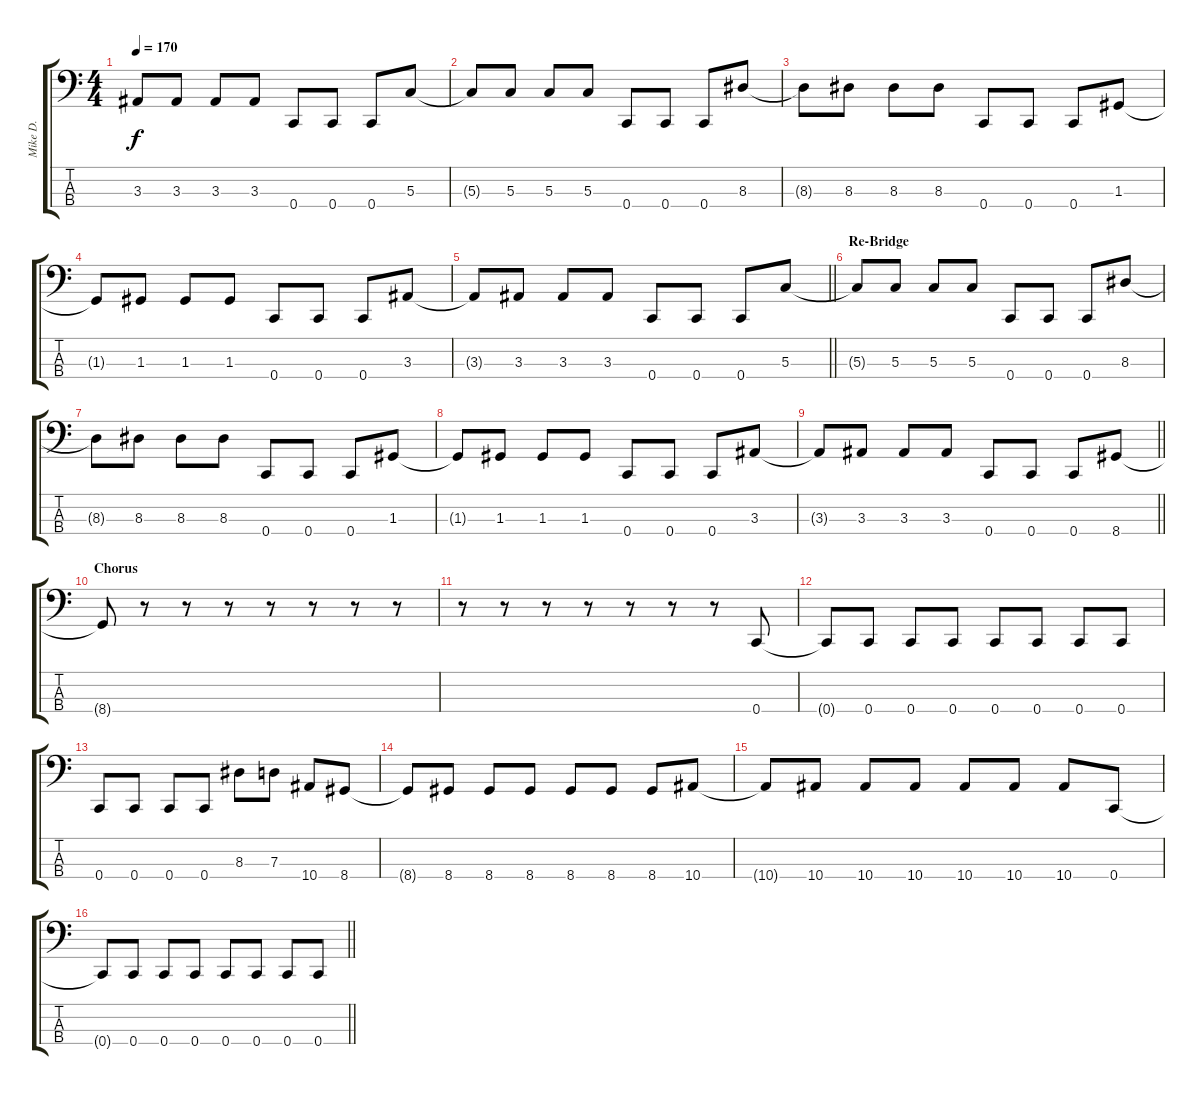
\track ("Mike D." "Mike D.") {instrument electricbassfinger}
\staff {score tabs}
\tuning (F2 C2 G1 C1) {hide}
\ts (4 4)
\tempo 170
\clef f4
\ks c
3.3{t}.8{dy f} 3.3.8 3.3.8 3.3.8 0.4.8 0.4.8 0.4.8 5.3.8 |
5.3{t}.8 5.3.8 5.3.8 5.3.8 0.4.8 0.4.8 0.4.8 8.3.8 |
8.3{t}.8 8.3.8 8.3.8 8.3.8 0.4.8 0.4.8 0.4.8 1.3.8 |
1.3{t}.8 1.3.8 1.3.8 1.3.8 0.4.8 0.4.8 0.4.8 3.3.8 |
\barLineRight lightlight
3.3{t}.8 3.3.8 3.3.8 3.3.8 0.4.8 0.4.8 0.4.8 5.3.8 |
\section ("" "Re-Bridge")
5.3{t}.8 5.3.8 5.3.8 5.3.8 0.4.8 0.4.8 0.4.8 8.3.8 |
8.3{t}.8 8.3.8 8.3.8 8.3.8 0.4.8 0.4.8 0.4.8 1.3.8 |
1.3{t}.8 1.3.8 1.3.8 1.3.8 0.4.8 0.4.8 0.4.8 3.3.8 |
\barLineRight lightlight
3.3{t}.8 3.3.8 3.3.8 3.3.8 0.4.8 0.4.8 0.4.8 8.4.8 |
\section ("" "Chorus")
8.4{t}.8 r.8 r.8 r.8 r.8 r.8 r.8 r.8 |
r.8 r.8 r.8 r.8 r.8 r.8 r.8 0.4.8 |
0.4{t}.8 0.4.8 0.4.8 0.4.8 0.4.8 0.4.8 0.4.8 0.4.8 |
0.4.8 0.4.8 0.4.8 0.4.8 8.3.8 7.3.8 10.4.8 8.4.8 |
8.4{t}.8 8.4.8 8.4.8 8.4.8 8.4.8 8.4.8 8.4.8 10.4.8 |
10.4{t}.8 10.4.8 10.4.8 10.4.8 10.4.8 10.4.8 10.4.8 0.4.8 |
\barLineRight lightlight
0.4{t}.8 0.4.8 0.4.8 0.4.8 0.4.8 0.4.8 0.4.8 0.4.8
